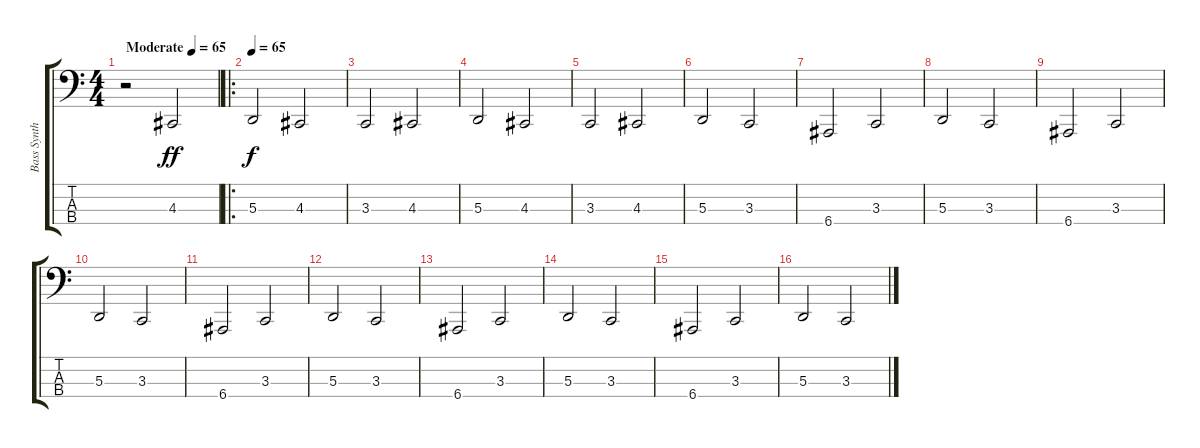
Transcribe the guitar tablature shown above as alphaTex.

\track ("Bass Synth Strings" "Bass Synth") {instrument stringensemble1}
\staff {score tabs}
\tuning (G2 D2 A1 E1) {hide}
\ts (4 4)
\tempo (65 "Moderate")
\clef f4
\ks c
r.2{dy ff instrument stringensemble1} 4.3.2 |
\ro
\tempo 65
5.3.2{dy f} 4.3.2 |
3.3.2 4.3.2 |
5.3.2 4.3.2 |
3.3.2 4.3.2 |
5.3.2 3.3.2 |
6.4.2 3.3.2 |
5.3.2 3.3.2 |
6.4.2 3.3.2 |
5.3.2 3.3.2 |
6.4.2 3.3.2 |
5.3.2 3.3.2 |
6.4.2 3.3.2 |
5.3.2 3.3.2 |
6.4.2 3.3.2 |
5.3.2 3.3.2
